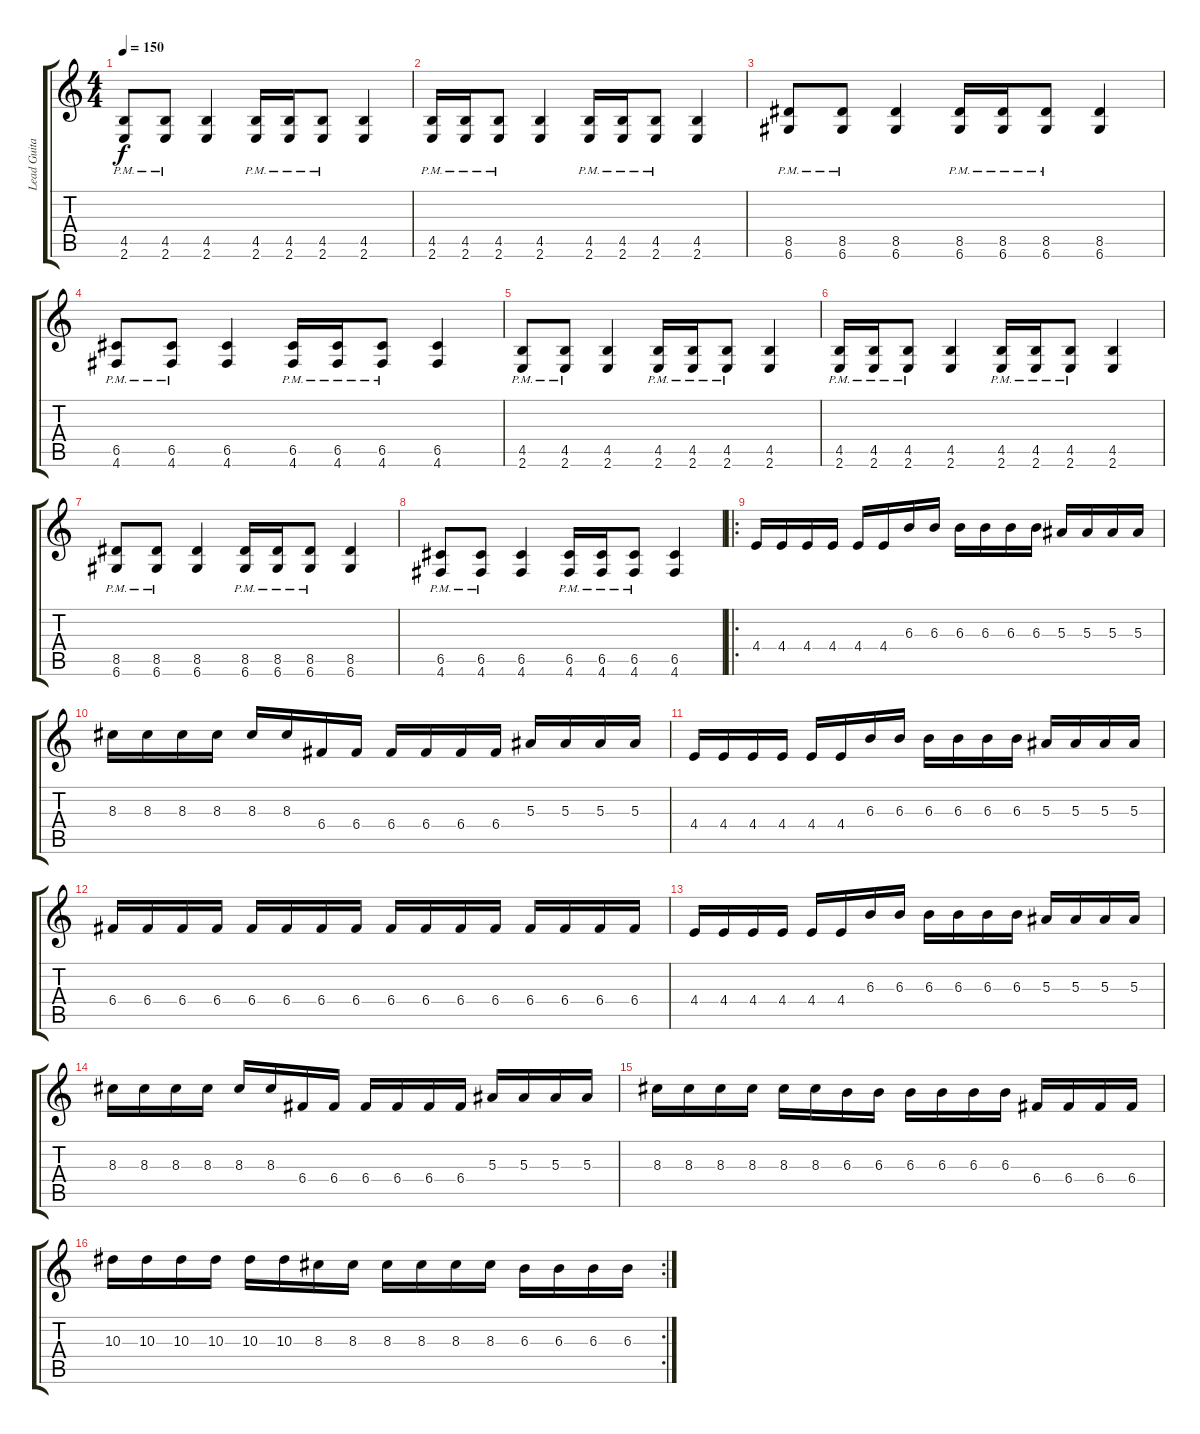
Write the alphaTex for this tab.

\track ("Lead Guitar" "Lead Guita") {instrument distortionguitar}
\staff {score tabs}
\tuning (D4 A3 F3 C3 G2 D2) {hide}
\ts (4 4)
\tempo 150
\clef g2
\ks c
(4.5{pm} 2.6{pm}).8{dy f} (4.5{pm} 2.6{pm}).8 (4.5 2.6).4 (4.5{pm} 2.6{pm}).16 (4.5{pm} 2.6{pm}).16 (4.5{pm} 2.6{pm}).8 (4.5 2.6).4 |
(4.5{pm} 2.6{pm}).16 (4.5{pm} 2.6{pm}).16 (4.5{pm} 2.6{pm}).8 (4.5 2.6).4 (4.5{pm} 2.6{pm}).16 (4.5{pm} 2.6{pm}).16 (4.5{pm} 2.6{pm}).8 (4.5 2.6).4 |
(8.5{pm} 6.6{pm}).8 (8.5{pm} 6.6{pm}).8 (8.5 6.6).4 (8.5{pm} 6.6{pm}).16 (8.5{pm} 6.6{pm}).16 (8.5{pm} 6.6{pm}).8 (8.5 6.6).4 |
(6.5{pm} 4.6{pm}).8 (6.5{pm} 4.6{pm}).8 (6.5 4.6).4 (6.5{pm} 4.6{pm}).16 (6.5{pm} 4.6{pm}).16 (6.5{pm} 4.6{pm}).8 (6.5 4.6).4 |
(4.5{pm} 2.6{pm}).8 (4.5{pm} 2.6{pm}).8 (4.5 2.6).4 (4.5{pm} 2.6{pm}).16 (4.5{pm} 2.6{pm}).16 (4.5{pm} 2.6{pm}).8 (4.5 2.6).4 |
(4.5{pm} 2.6{pm}).16 (4.5{pm} 2.6{pm}).16 (4.5{pm} 2.6{pm}).8 (4.5 2.6).4 (4.5{pm} 2.6{pm}).16 (4.5{pm} 2.6{pm}).16 (4.5{pm} 2.6{pm}).8 (4.5 2.6).4 |
(8.5{pm} 6.6{pm}).8 (8.5{pm} 6.6{pm}).8 (8.5 6.6).4 (8.5{pm} 6.6{pm}).16 (8.5{pm} 6.6{pm}).16 (8.5{pm} 6.6{pm}).8 (8.5 6.6).4 |
(6.5{pm} 4.6{pm}).8 (6.5{pm} 4.6{pm}).8 (6.5 4.6).4 (6.5{pm} 4.6{pm}).16 (6.5{pm} 4.6{pm}).16 (6.5{pm} 4.6{pm}).8 (6.5 4.6).4 |
\ro
4.4.16 4.4.16 4.4.16 4.4.16 4.4.16 4.4.16 6.3.16 6.3.16 6.3.16 6.3.16 6.3.16 6.3.16 5.3.16 5.3.16 5.3.16 5.3.16 |
8.3.16 8.3.16 8.3.16 8.3.16 8.3.16 8.3.16 6.4.16 6.4.16 6.4.16 6.4.16 6.4.16 6.4.16 5.3.16 5.3.16 5.3.16 5.3.16 |
4.4.16 4.4.16 4.4.16 4.4.16 4.4.16 4.4.16 6.3.16 6.3.16 6.3.16 6.3.16 6.3.16 6.3.16 5.3.16 5.3.16 5.3.16 5.3.16 |
6.4.16 6.4.16 6.4.16 6.4.16 6.4.16 6.4.16 6.4.16 6.4.16 6.4.16 6.4.16 6.4.16 6.4.16 6.4.16 6.4.16 6.4.16 6.4.16 |
4.4.16 4.4.16 4.4.16 4.4.16 4.4.16 4.4.16 6.3.16 6.3.16 6.3.16 6.3.16 6.3.16 6.3.16 5.3.16 5.3.16 5.3.16 5.3.16 |
8.3.16 8.3.16 8.3.16 8.3.16 8.3.16 8.3.16 6.4.16 6.4.16 6.4.16 6.4.16 6.4.16 6.4.16 5.3.16 5.3.16 5.3.16 5.3.16 |
8.3.16 8.3.16 8.3.16 8.3.16 8.3.16 8.3.16 6.3.16 6.3.16 6.3.16 6.3.16 6.3.16 6.3.16 6.4.16 6.4.16 6.4.16 6.4.16 |
\rc 2
10.3.16 10.3.16 10.3.16 10.3.16 10.3.16 10.3.16 8.3.16 8.3.16 8.3.16 8.3.16 8.3.16 8.3.16 6.3.16 6.3.16 6.3.16 6.3.16
